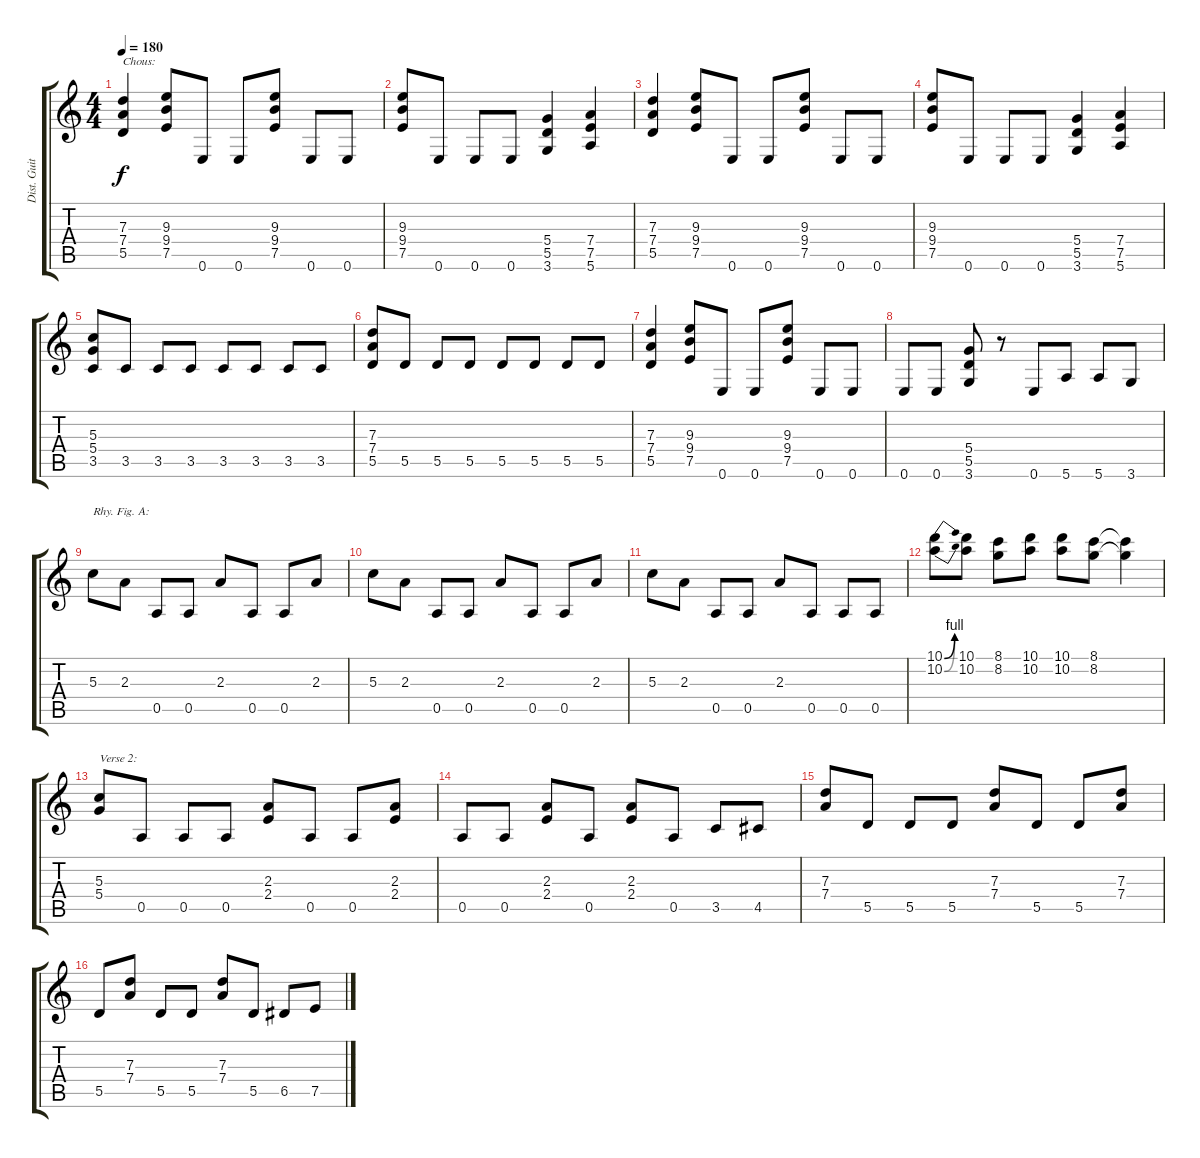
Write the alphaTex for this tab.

\track ("Dist. Guitar 2" "Dist. Guit") {instrument overdrivenguitar}
\staff {score tabs}
\tuning (E4 B3 G3 D3 A2 E2) {hide}
\ts (4 4)
\tempo 180
\clef g2
\ks c
(7.3 7.4 5.5).4{txt "Chous:" dy f} (9.3 9.4 7.5).8 0.6.8 0.6.8 (9.3 9.4 7.5).8 0.6.8 0.6.8 |
(9.3 9.4 7.5).8 0.6.8 0.6.8 0.6.8 (5.4 5.5 3.6).4 (7.4 7.5 5.6).4 |
(7.3 7.4 5.5).4 (9.3 9.4 7.5).8 0.6.8 0.6.8 (9.3 9.4 7.5).8 0.6.8 0.6.8 |
(9.3 9.4 7.5).8 0.6.8 0.6.8 0.6.8 (5.4 5.5 3.6).4 (7.4 7.5 5.6).4 |
(5.3 5.4 3.5).8 3.5.8 3.5.8 3.5.8 3.5.8 3.5.8 3.5.8 3.5.8 |
(7.3 7.4 5.5).8 5.5.8 5.5.8 5.5.8 5.5.8 5.5.8 5.5.8 5.5.8 |
(7.3 7.4 5.5).4 (9.3 9.4 7.5).8 0.6.8 0.6.8 (9.3 9.4 7.5).8 0.6.8 0.6.8 |
0.6.8 0.6.8 (5.4 5.5 3.6).8 r.8 0.6.8 5.6.8 5.6.8 3.6.8 |
5.3.8{txt "Rhy. Fig. A:"} 2.3.8 0.5.8 0.5.8 2.3.8 0.5.8 0.5.8 2.3.8 |
5.3.8 2.3.8 0.5.8 0.5.8 2.3.8 0.5.8 0.5.8 2.3.8 |
5.3.8 2.3.8 0.5.8 0.5.8 2.3.8 0.5.8 0.5.8 0.5.8 |
(10.1{be (bend 0 0 60 4)} 10.2{be (bend 0 0 60 4)}).8 (10.1 10.2).8 (8.1 8.2).8 (10.1 10.2).8 (10.1 10.2).8 (8.1 8.2).8 (8.1{t} 8.2{t}).4 |
(5.3 5.4).8{txt "Verse 2:"} 0.5.8 0.5.8 0.5.8 (2.3 2.4).8 0.5.8 0.5.8 (2.3 2.4).8 |
0.5.8 0.5.8 (2.3 2.4).8 0.5.8 (2.3 2.4).8 0.5.8 3.5.8 4.5.8 |
(7.3 7.4).8 5.5.8 5.5.8 5.5.8 (7.3 7.4).8 5.5.8 5.5.8 (7.3 7.4).8 |
5.5.8 (7.3 7.4).8 5.5.8 5.5.8 (7.3 7.4).8 5.5.8 6.5.8 7.5.8
